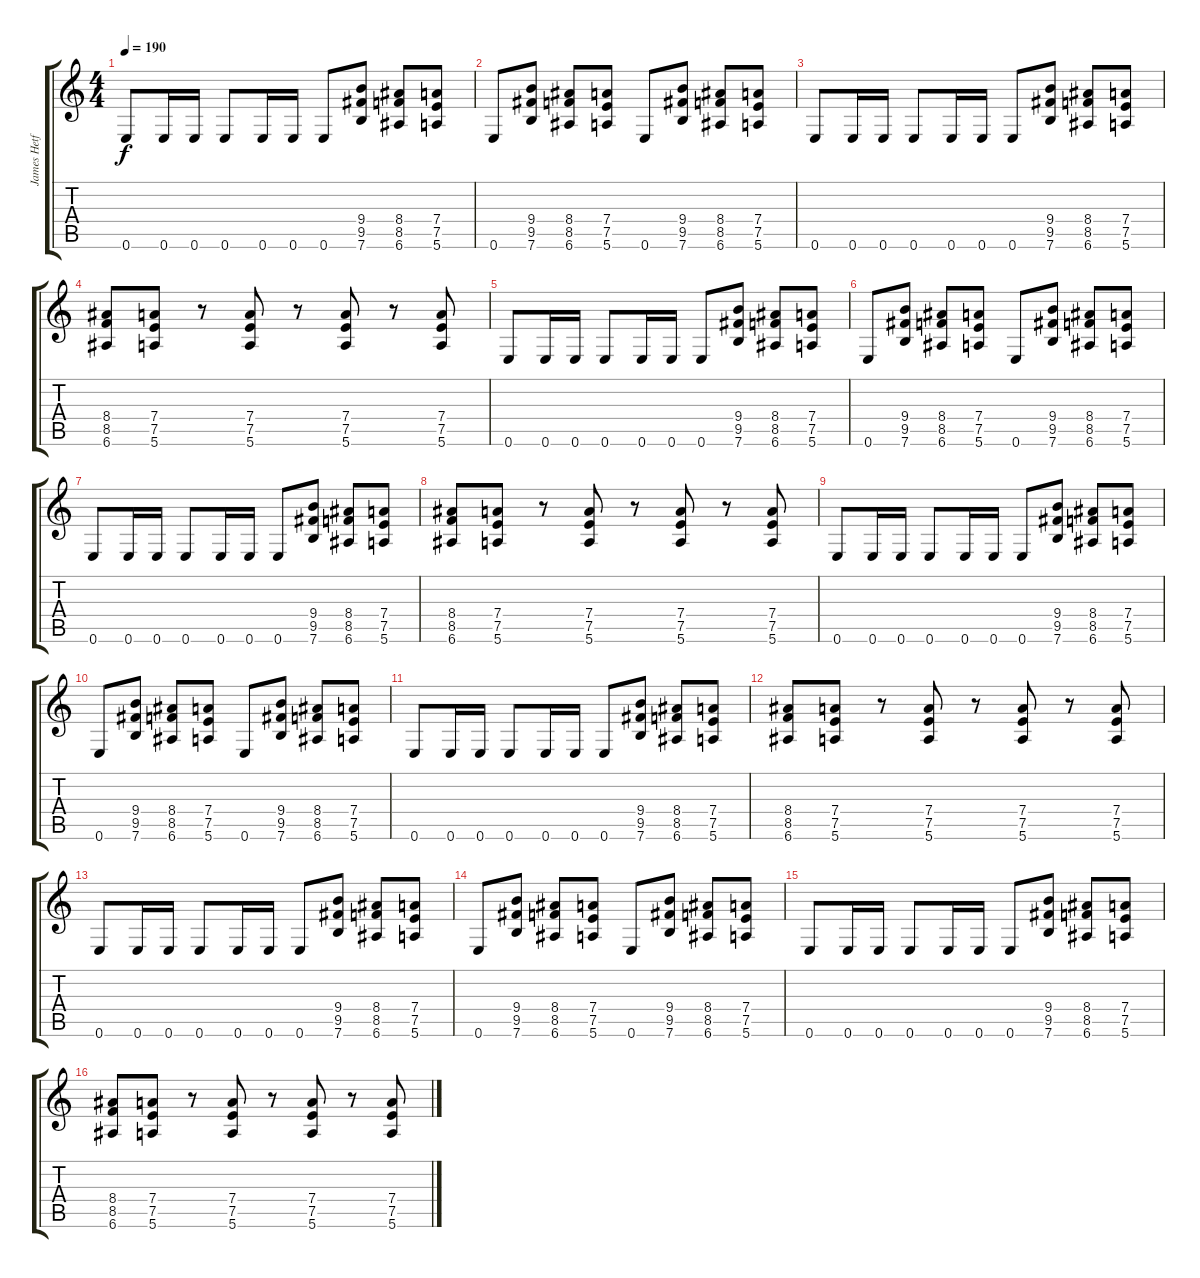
\track ("James Hetfield" "James Hetf") {instrument distortionguitar}
\staff {score tabs}
\tuning (E4 B3 G3 D3 A2 E2) {hide}
\ts (4 4)
\tempo 190
\clef g2
\ks c
0.6.8{dy f} 0.6.16 0.6.16 0.6.8 0.6.16 0.6.16 0.6.8 (9.4 9.5 7.6).8 (8.4 8.5 6.6).8 (7.4 7.5 5.6).8 |
0.6.8 (9.4 9.5 7.6).8 (8.4 8.5 6.6).8 (7.4 7.5 5.6).8 0.6.8 (9.4 9.5 7.6).8 (8.4 8.5 6.6).8 (7.4 7.5 5.6).8 |
0.6.8 0.6.16 0.6.16 0.6.8 0.6.16 0.6.16 0.6.8 (9.4 9.5 7.6).8 (8.4 8.5 6.6).8 (7.4 7.5 5.6).8 |
(8.4 8.5 6.6).8 (7.4 7.5 5.6).8 r.8 (7.4 7.5 5.6).8 r.8 (7.4 7.5 5.6).8 r.8 (7.4 7.5 5.6).8 |
0.6.8 0.6.16 0.6.16 0.6.8 0.6.16 0.6.16 0.6.8 (9.4 9.5 7.6).8 (8.4 8.5 6.6).8 (7.4 7.5 5.6).8 |
0.6.8 (9.4 9.5 7.6).8 (8.4 8.5 6.6).8 (7.4 7.5 5.6).8 0.6.8 (9.4 9.5 7.6).8 (8.4 8.5 6.6).8 (7.4 7.5 5.6).8 |
0.6.8 0.6.16 0.6.16 0.6.8 0.6.16 0.6.16 0.6.8 (9.4 9.5 7.6).8 (8.4 8.5 6.6).8 (7.4 7.5 5.6).8 |
(8.4 8.5 6.6).8 (7.4 7.5 5.6).8 r.8 (7.4 7.5 5.6).8 r.8 (7.4 7.5 5.6).8 r.8 (7.4 7.5 5.6).8 |
0.6.8 0.6.16 0.6.16 0.6.8 0.6.16 0.6.16 0.6.8 (9.4 9.5 7.6).8 (8.4 8.5 6.6).8 (7.4 7.5 5.6).8 |
0.6.8 (9.4 9.5 7.6).8 (8.4 8.5 6.6).8 (7.4 7.5 5.6).8 0.6.8 (9.4 9.5 7.6).8 (8.4 8.5 6.6).8 (7.4 7.5 5.6).8 |
0.6.8 0.6.16 0.6.16 0.6.8 0.6.16 0.6.16 0.6.8 (9.4 9.5 7.6).8 (8.4 8.5 6.6).8 (7.4 7.5 5.6).8 |
(8.4 8.5 6.6).8 (7.4 7.5 5.6).8 r.8 (7.4 7.5 5.6).8 r.8 (7.4 7.5 5.6).8 r.8 (7.4 7.5 5.6).8 |
0.6.8 0.6.16 0.6.16 0.6.8 0.6.16 0.6.16 0.6.8 (9.4 9.5 7.6).8 (8.4 8.5 6.6).8 (7.4 7.5 5.6).8 |
0.6.8 (9.4 9.5 7.6).8 (8.4 8.5 6.6).8 (7.4 7.5 5.6).8 0.6.8 (9.4 9.5 7.6).8 (8.4 8.5 6.6).8 (7.4 7.5 5.6).8 |
0.6.8 0.6.16 0.6.16 0.6.8 0.6.16 0.6.16 0.6.8 (9.4 9.5 7.6).8 (8.4 8.5 6.6).8 (7.4 7.5 5.6).8 |
(8.4 8.5 6.6).8 (7.4 7.5 5.6).8 r.8 (7.4 7.5 5.6).8 r.8 (7.4 7.5 5.6).8 r.8 (7.4 7.5 5.6).8
